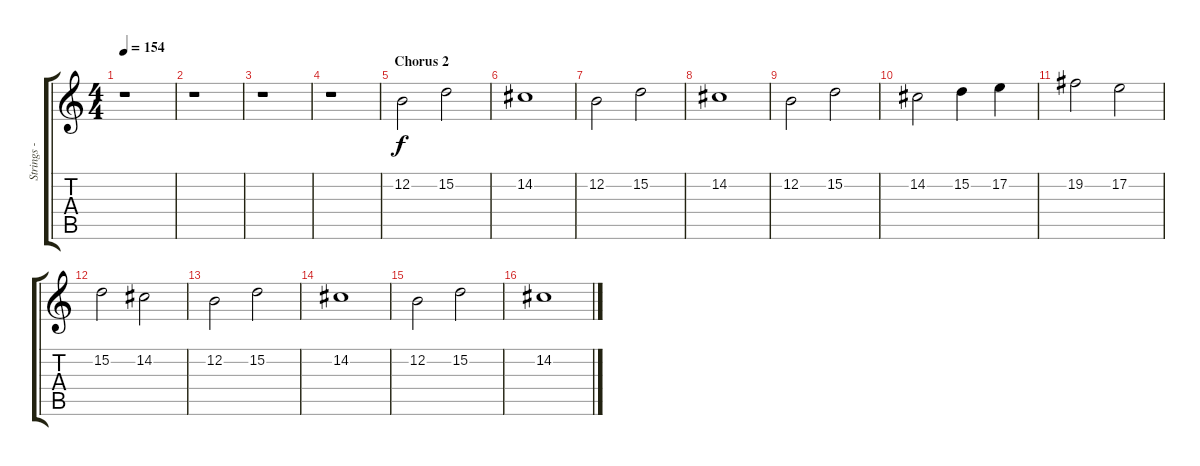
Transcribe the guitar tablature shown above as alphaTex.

\track ("Strings - Melody" "Strings - ") {instrument tremolostrings}
\staff {score tabs}
\tuning (E4 B3 G3 D3 A2 E2) {hide}
\ts (4 4)
\tempo 154
\clef g2
\ks c
r.1{dy f} |
r.1 |
r.1 |
r.1 |
\section ("" "Chorus 2")
12.2.2 15.2.2 |
14.2.1 |
12.2.2 15.2.2 |
14.2.1 |
12.2.2 15.2.2 |
14.2.2 15.2.4 17.2.4 |
19.2.2 17.2.2 |
15.2.2 14.2.2 |
12.2.2 15.2.2 |
14.2.1 |
12.2.2 15.2.2 |
14.2.1
